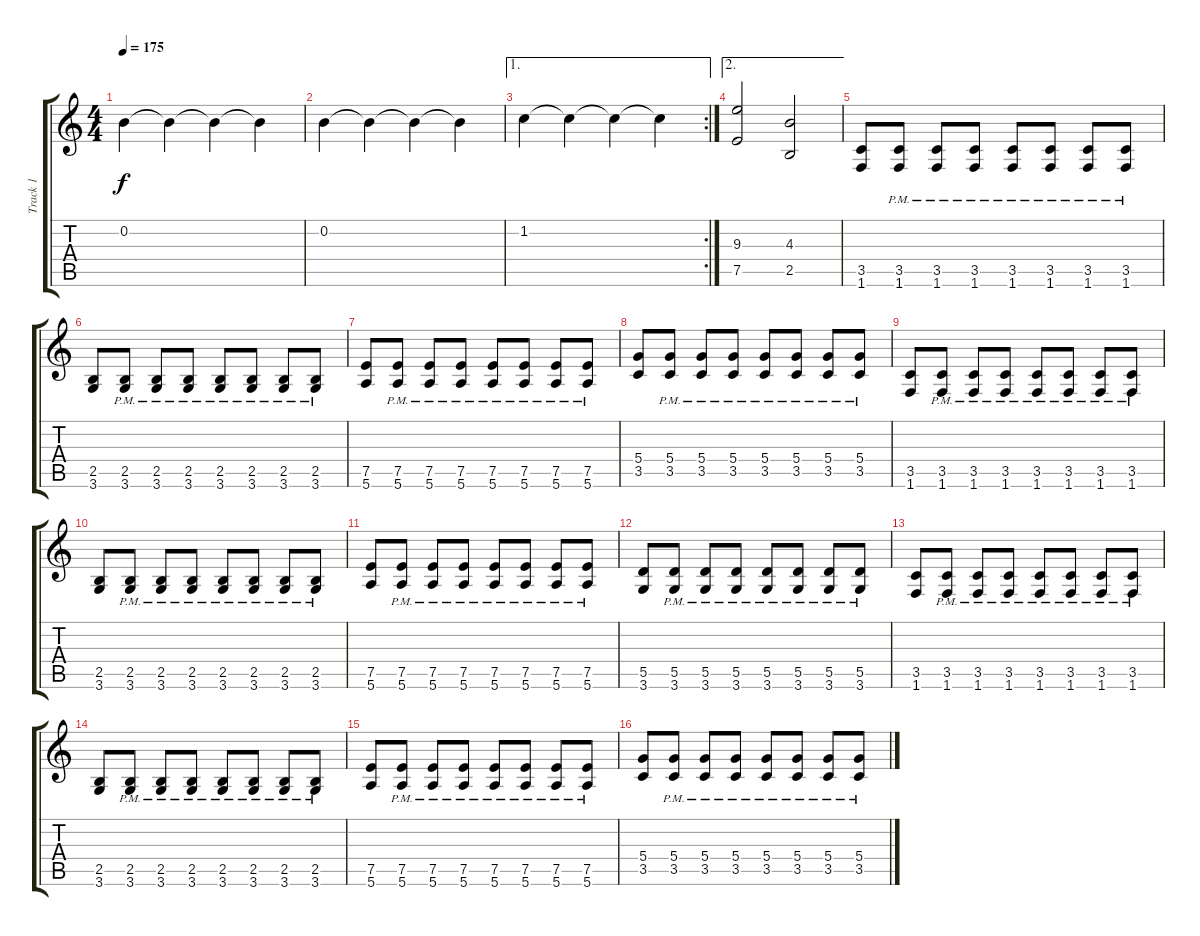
\track ("Track 1" "Track 1") {instrument overdrivenguitar}
\staff {score tabs}
\tuning (E4 B3 G3 D3 A2 E2) {hide}
\ts (4 4)
\tempo 175
\clef g2
\ks c
0.2.4{dy f} 0.2{t}.4 0.2{t}.4 0.2{t}.4 |
0.2.4 0.2{t}.4 0.2{t}.4 0.2{t}.4 |
\ae 1
\rc 2
1.2.4 1.2{t}.4 1.2{t}.4 1.2{t}.4 |
\ae 2
(9.3 7.5).2 (4.3 2.5).2 |
(3.5 1.6).8 (3.5{pm} 1.6{pm}).8 (3.5{pm} 1.6{pm}).8 (3.5{pm} 1.6{pm}).8 (3.5{pm} 1.6{pm}).8 (3.5{pm} 1.6{pm}).8 (3.5{pm} 1.6{pm}).8 (3.5{pm} 1.6{pm}).8 |
(2.5 3.6).8 (2.5{pm} 3.6{pm}).8 (2.5{pm} 3.6{pm}).8 (2.5{pm} 3.6{pm}).8 (2.5{pm} 3.6{pm}).8 (2.5{pm} 3.6{pm}).8 (2.5{pm} 3.6{pm}).8 (2.5{pm} 3.6{pm}).8 |
(7.5 5.6).8 (7.5{pm} 5.6{pm}).8 (7.5{pm} 5.6{pm}).8 (7.5{pm} 5.6{pm}).8 (7.5{pm} 5.6{pm}).8 (7.5{pm} 5.6{pm}).8 (7.5{pm} 5.6{pm}).8 (7.5{pm} 5.6{pm}).8 |
(5.4 3.5).8 (5.4{pm} 3.5{pm}).8 (5.4{pm} 3.5{pm}).8 (5.4{pm} 3.5{pm}).8 (5.4{pm} 3.5{pm}).8 (5.4{pm} 3.5{pm}).8 (5.4{pm} 3.5{pm}).8 (5.4{pm} 3.5{pm}).8 |
(3.5 1.6).8 (3.5{pm} 1.6{pm}).8 (3.5{pm} 1.6{pm}).8 (3.5{pm} 1.6{pm}).8 (3.5{pm} 1.6{pm}).8 (3.5{pm} 1.6{pm}).8 (3.5{pm} 1.6{pm}).8 (3.5{pm} 1.6{pm}).8 |
(2.5 3.6).8 (2.5{pm} 3.6{pm}).8 (2.5{pm} 3.6{pm}).8 (2.5{pm} 3.6{pm}).8 (2.5{pm} 3.6{pm}).8 (2.5{pm} 3.6{pm}).8 (2.5{pm} 3.6{pm}).8 (2.5{pm} 3.6{pm}).8 |
(7.5 5.6).8 (7.5{pm} 5.6{pm}).8 (7.5{pm} 5.6{pm}).8 (7.5{pm} 5.6{pm}).8 (7.5{pm} 5.6{pm}).8 (7.5{pm} 5.6{pm}).8 (7.5{pm} 5.6{pm}).8 (7.5{pm} 5.6{pm}).8 |
(5.5 3.6).8 (5.5{pm} 3.6{pm}).8 (5.5{pm} 3.6{pm}).8 (5.5{pm} 3.6{pm}).8 (5.5{pm} 3.6{pm}).8 (5.5{pm} 3.6{pm}).8 (5.5{pm} 3.6{pm}).8 (5.5{pm} 3.6{pm}).8 |
(3.5 1.6).8 (3.5{pm} 1.6{pm}).8 (3.5{pm} 1.6{pm}).8 (3.5{pm} 1.6{pm}).8 (3.5{pm} 1.6{pm}).8 (3.5{pm} 1.6{pm}).8 (3.5{pm} 1.6{pm}).8 (3.5{pm} 1.6{pm}).8 |
(2.5 3.6).8 (2.5{pm} 3.6{pm}).8 (2.5{pm} 3.6{pm}).8 (2.5{pm} 3.6{pm}).8 (2.5{pm} 3.6{pm}).8 (2.5{pm} 3.6{pm}).8 (2.5{pm} 3.6{pm}).8 (2.5{pm} 3.6{pm}).8 |
(7.5 5.6).8 (7.5{pm} 5.6{pm}).8 (7.5{pm} 5.6{pm}).8 (7.5{pm} 5.6{pm}).8 (7.5{pm} 5.6{pm}).8 (7.5{pm} 5.6{pm}).8 (7.5{pm} 5.6{pm}).8 (7.5{pm} 5.6{pm}).8 |
(5.4 3.5).8 (5.4{pm} 3.5{pm}).8 (5.4{pm} 3.5{pm}).8 (5.4{pm} 3.5{pm}).8 (5.4{pm} 3.5{pm}).8 (5.4{pm} 3.5{pm}).8 (5.4{pm} 3.5{pm}).8 (5.4{pm} 3.5{pm}).8
